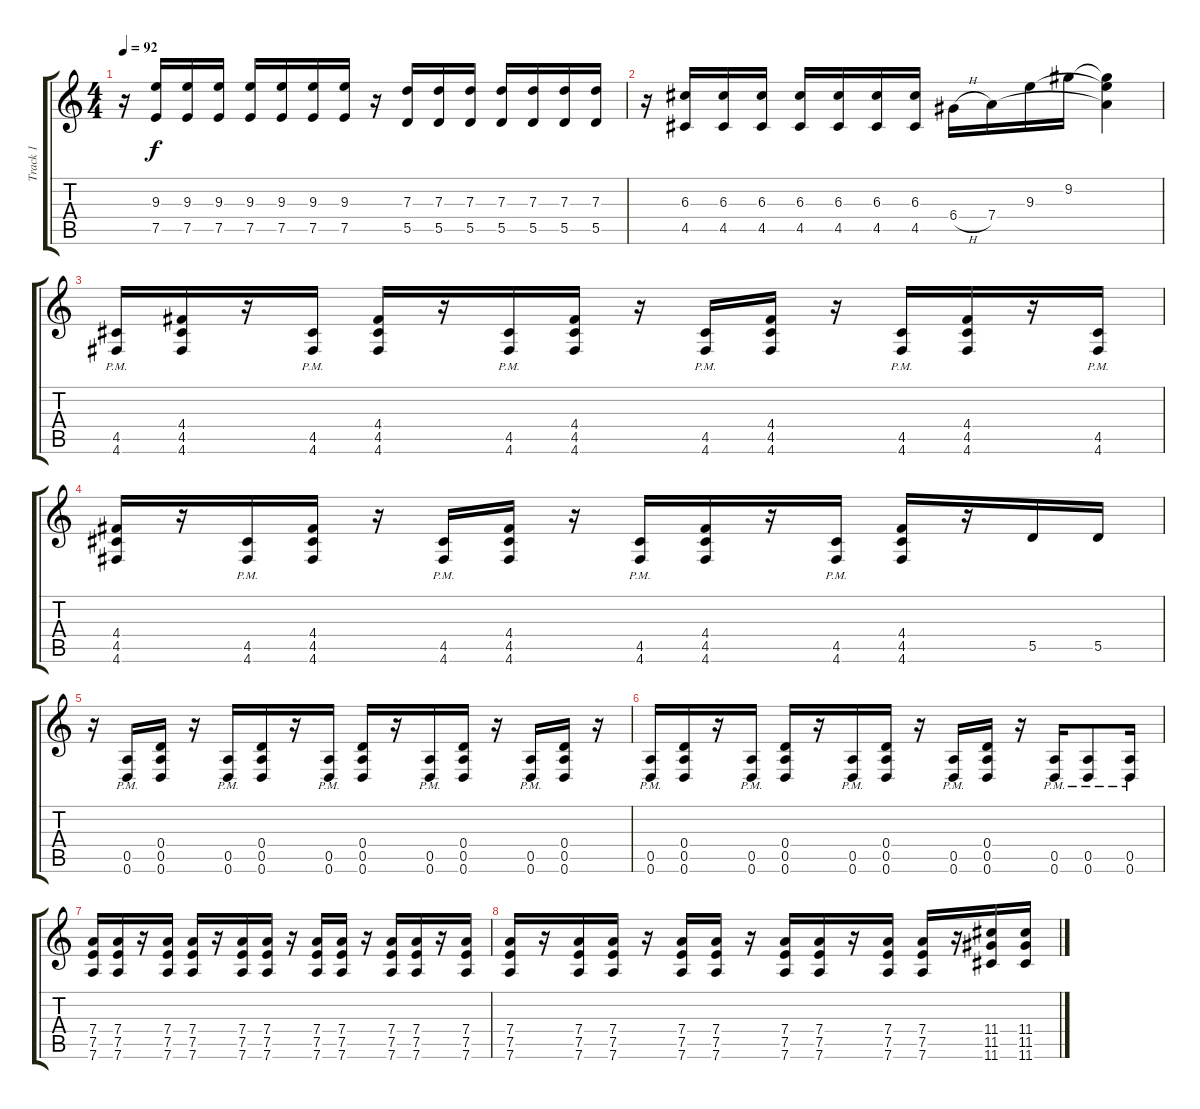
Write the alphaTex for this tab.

\track ("Track 1" "Track 1") {instrument distortionguitar}
\staff {score tabs}
\tuning (E4 B3 G3 D3 A2 D2) {hide}
\ts (4 4)
\tempo 92
\clef g2
\ks c
r.16{dy f} (9.3 7.5).16 (9.3 7.5).16 (9.3 7.5).16 (9.3 7.5).16 (9.3 7.5).16 (9.3 7.5).16 (9.3 7.5).16 r.16 (7.3 5.5).16 (7.3 5.5).16 (7.3 5.5).16 (7.3 5.5).16 (7.3 5.5).16 (7.3 5.5).16 (7.3 5.5).16 |
r.16 (6.3 4.5).16 (6.3 4.5).16 (6.3 4.5).16 (6.3 4.5).16 (6.3 4.5).16 (6.3 4.5).16 (6.3 4.5).16 6.4{h}.16 7.4.16 9.3.16 9.2.16 (9.2{t} 9.3{t} 7.4{t}).4 |
(4.5{pm} 4.6{pm}).16 (4.4 4.5 4.6).16 r.16 (4.5{pm} 4.6{pm}).16 (4.4 4.5 4.6).16 r.16 (4.5{pm} 4.6{pm}).16 (4.4 4.5 4.6).16 r.16 (4.5{pm} 4.6{pm}).16 (4.4 4.5 4.6).16 r.16 (4.5{pm} 4.6{pm}).16 (4.4 4.5 4.6).16 r.16 (4.5{pm} 4.6{pm}).16 |
(4.4 4.5 4.6).16 r.16 (4.5{pm} 4.6{pm}).16 (4.4 4.5 4.6).16 r.16 (4.5{pm} 4.6{pm}).16 (4.4 4.5 4.6).16 r.16 (4.5{pm} 4.6{pm}).16 (4.4 4.5 4.6).16 r.16 (4.5{pm} 4.6{pm}).16 (4.4 4.5 4.6).16 r.16 5.5.16 5.5.16 |
r.16 (0.5{pm} 0.6{pm}).16 (0.4 0.5 0.6).16 r.16 (0.5{pm} 0.6{pm}).16 (0.4 0.5 0.6).16 r.16 (0.5{pm} 0.6{pm}).16 (0.4 0.5 0.6).16 r.16 (0.5{pm} 0.6{pm}).16 (0.4 0.5 0.6).16 r.16 (0.5{pm} 0.6{pm}).16 (0.4 0.5 0.6).16 r.16 |
(0.5{pm} 0.6{pm}).16 (0.4 0.5 0.6).16 r.16 (0.5{pm} 0.6{pm}).16 (0.4 0.5 0.6).16 r.16 (0.5{pm} 0.6{pm}).16 (0.4 0.5 0.6).16 r.16 (0.5{pm} 0.6{pm}).16 (0.4 0.5 0.6).16 r.16 (0.5{pm} 0.6{pm}).16 (0.5{pm} 0.6{pm}).8 (0.5{pm} 0.6{pm}).16 |
(7.4 7.5 7.6).16 (7.4 7.5 7.6).16 r.16 (7.4 7.5 7.6).16 (7.4 7.5 7.6).16 r.16 (7.4 7.5 7.6).16 (7.4 7.5 7.6).16 r.16 (7.4 7.5 7.6).16 (7.4 7.5 7.6).16 r.16 (7.4 7.5 7.6).16 (7.4 7.5 7.6).16 r.16 (7.4 7.5 7.6).16 |
(7.4 7.5 7.6).16 r.16 (7.4 7.5 7.6).16 (7.4 7.5 7.6).16 r.16 (7.4 7.5 7.6).16 (7.4 7.5 7.6).16 r.16 (7.4 7.5 7.6).16 (7.4 7.5 7.6).16 r.16 (7.4 7.5 7.6).16 (7.4 7.5 7.6).16 r.16 (11.4 11.5 11.6).16 (11.4 11.5 11.6).16
